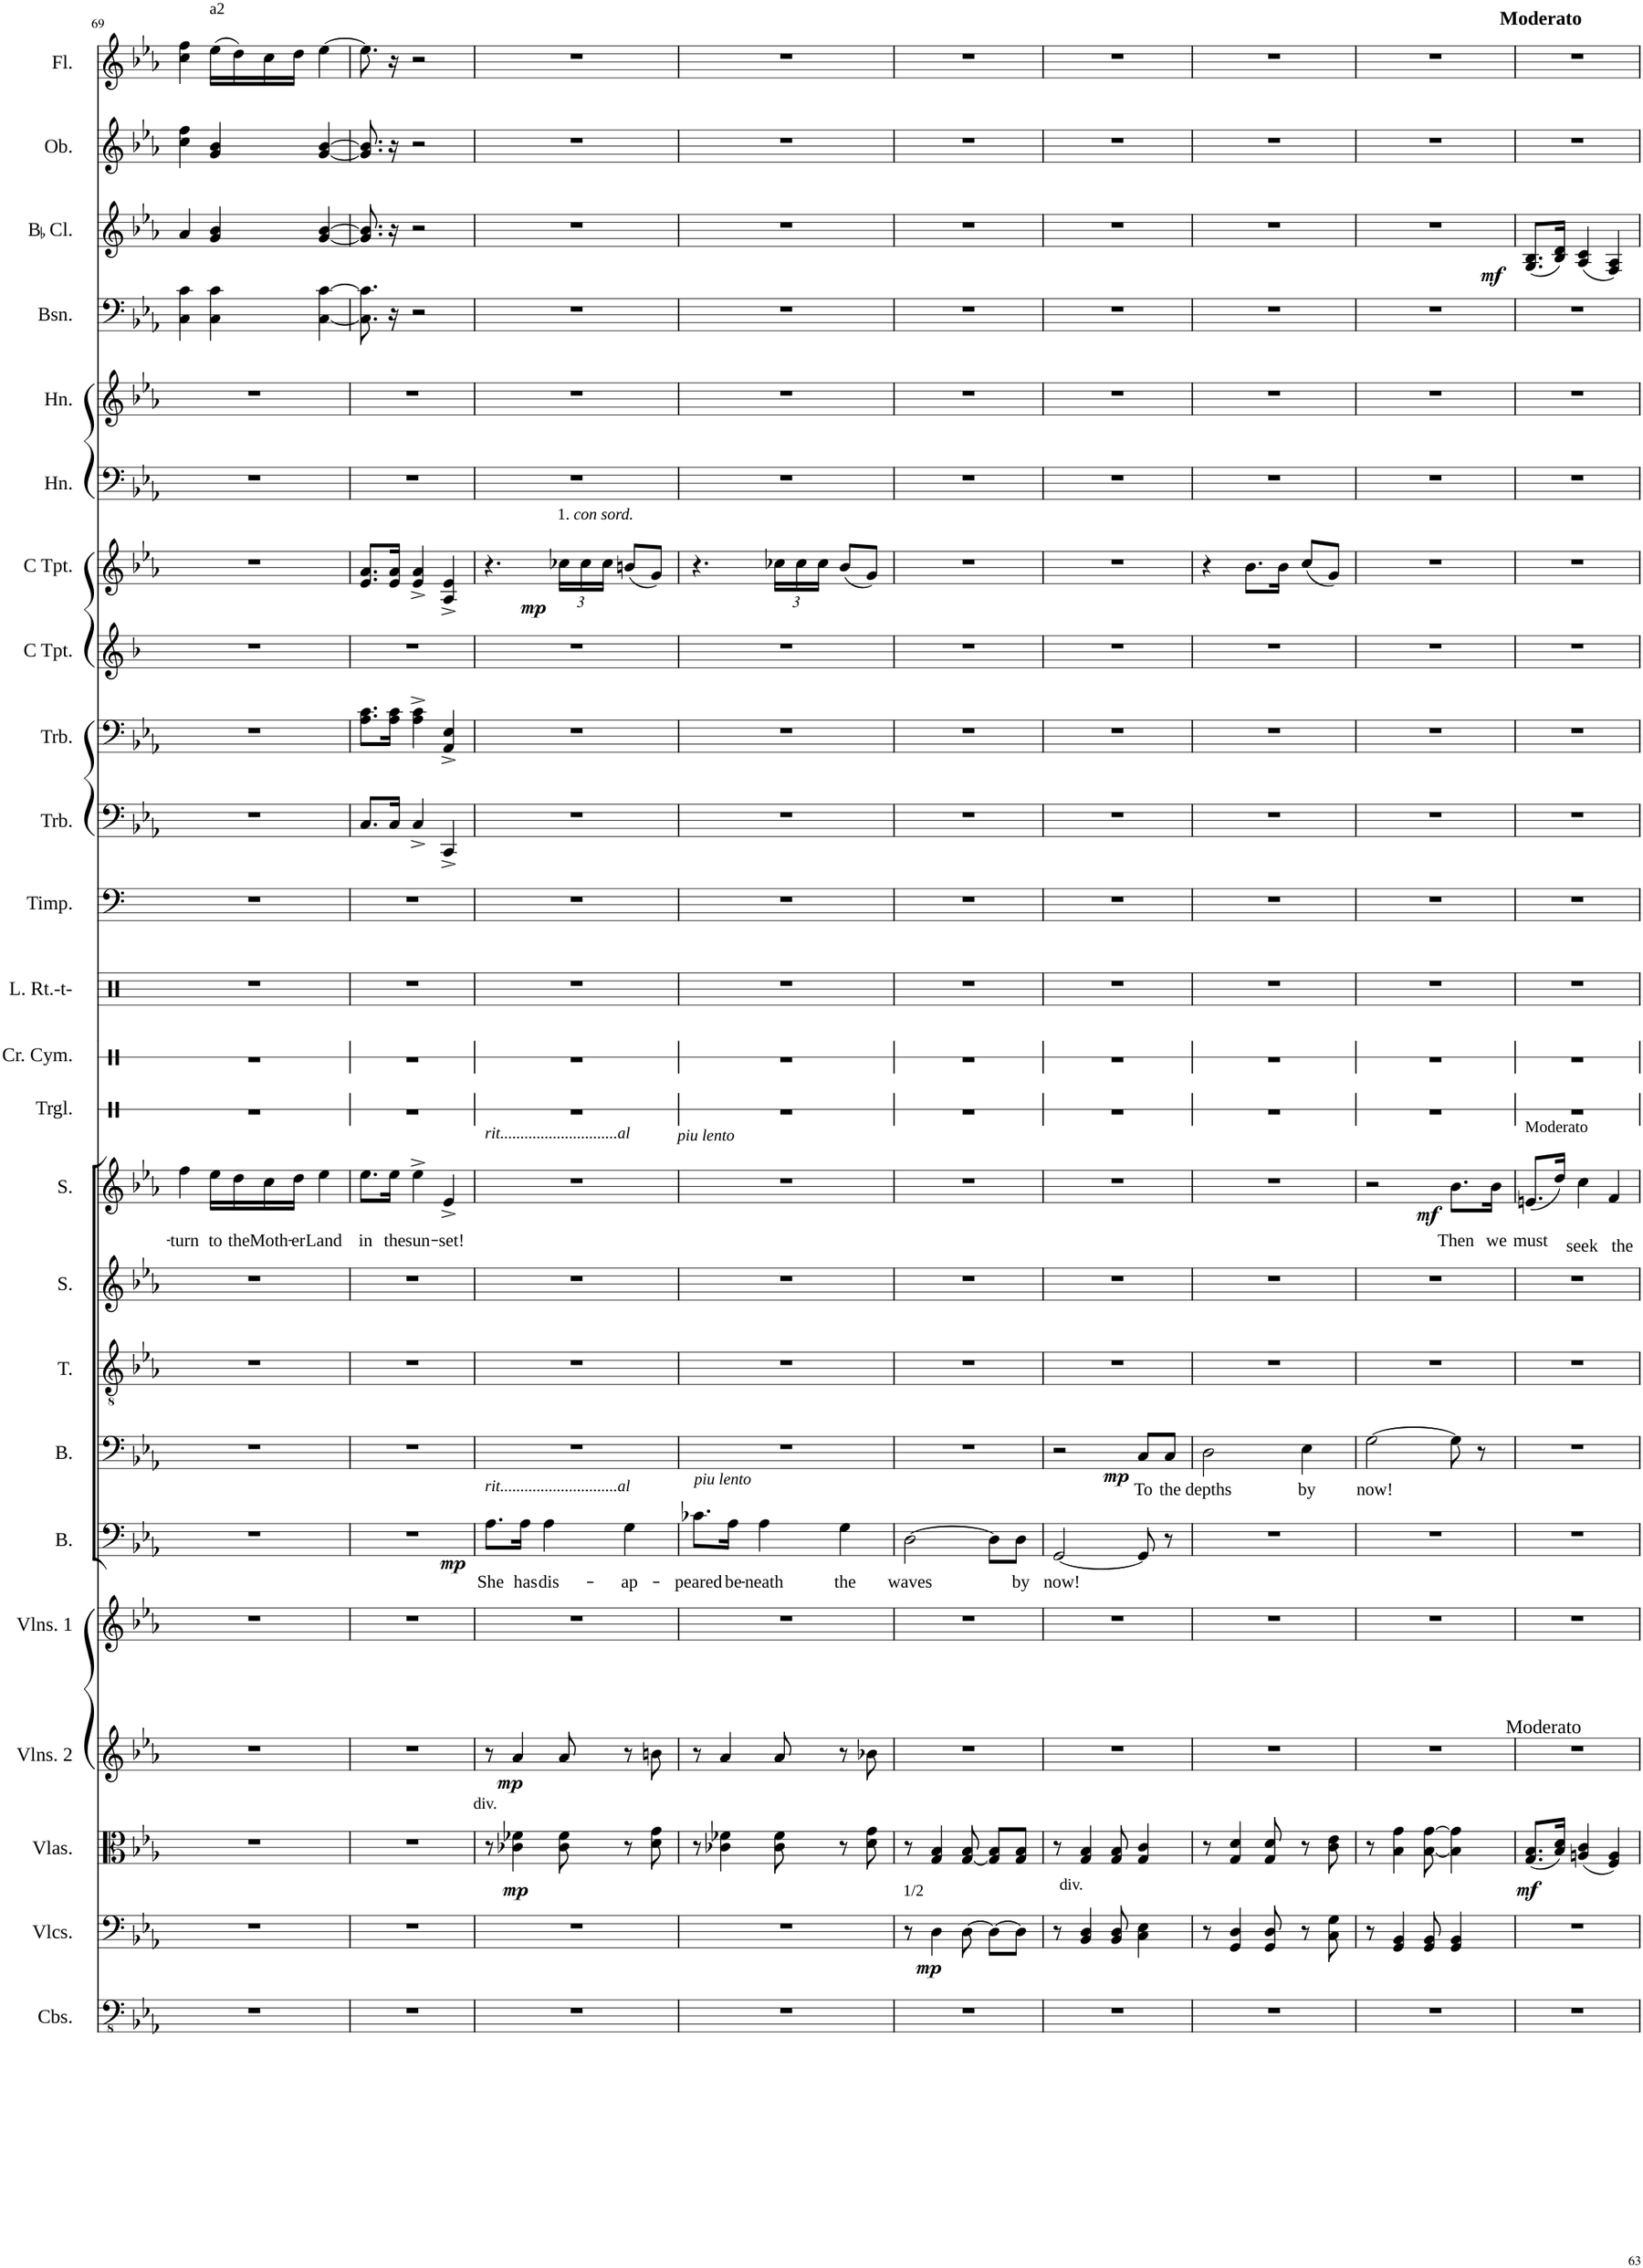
**kern	**kern	**dynam	**kern	**dynam	**kern	**dynam	**kern	**kern	**text	**dynam	**kern	**text	**dynam	**kern	**kern	**kern	**text	**dynam	**kern	**kern	**kern	**kern	**kern	**kern	**kern	**kern	**dynam	**kern	**kern	**kern	**kern	**dynam	**kern	**kern
*part24	*part23	*part23	*part22	*part22	*part21	*part21	*part20	*part19	*part19	*part19	*part18	*part18	*part18	*part17	*part16	*part15	*part15	*part15	*part14	*part13	*part12	*part11	*part10	*part9	*part8	*part7	*part7	*part6	*part5	*part4	*part3	*part3	*part2	*part1
*staff24	*staff23	*staff23	*staff22	*staff22	*staff21	*staff21	*staff20	*staff19	*staff19	*staff19	*staff18	*staff18	*staff18	*staff17	*staff16	*staff15	*staff15	*staff15	*staff14	*staff13	*staff12	*staff11	*staff10	*staff9	*staff8	*staff7	*staff7	*staff6	*staff5	*staff4	*staff3	*staff3	*staff2	*staff1
*I"Contrabasses	*I"Violoncellos	*	*I"Violas	*	*I"Violins 2	*	*I"Violins 1	*I"Bass	*	*	*I"Bass	*	*	*I"Tenor	*I"Soprano	*I"Soprano	*	*	*I"Triangle	*I"Crash Cymbal	*I"Low Roto-toms	*I"Timpani	*I"Trombone	*I"Trombone	*I"C Trumpet	*I"C Trumpet	*	*I"Horn	*I"Horn	*I"Bassoon	*I"BaccidentalFlat Clarinet	*	*I"Oboe	*I"Flute
*I'Cbs.	*I'Vlcs.	*	*I'Vlas.	*	*I'Vlns. 2	*	*I'Vlns. 1	*I'B.	*	*	*I'B.	*	*	*I'T.	*I'S.	*I'S.	*	*	*I'Trgl.	*I'Cr. Cym.	*I'L. Rt.-t-	*I'Timp.	*I'Trb.	*I'Trb.	*I'C Tpt.	*I'C Tpt.	*	*I'Hn.	*I'Hn.	*I'Bsn.	*I'BaccidentalFlat Cl.	*	*I'Ob.	*I'Fl.
!!LO:PB:g=z
*clefFv4	*clefF4	*	*clefC3	*	*clefG2	*	*clefG2	*clefF4	*	*	*clefF4	*	*	*clefGv2	*clefG2	*clefG2	*	*	*clefX	*clefX	*clefX	*clefF4	*clefF4	*clefF4	*clefG2	*clefG2	*	*clefF4	*clefG2	*clefF4	*clefG2	*	*clefG2	*clefG2
*	*	*	*	*	*	*	*	*	*	*	*	*	*	*	*	*	*	*	*	*	*	*	*	*	*	*	*	*ITrd4c7	*ITrd4c7	*	*ITrd1c2	*	*	*
*k[b-e-a-]	*k[b-e-a-]	*	*k[b-e-a-]	*	*k[b-e-a-]	*	*k[b-e-a-]	*k[b-e-a-]	*	*	*k[b-e-a-]	*	*	*k[b-e-a-]	*k[b-e-a-]	*k[b-e-a-]	*	*	*k[]	*k[]	*k[b-]	*k[]	*k[b-e-a-]	*k[b-e-a-]	*k[b-]	*k[b-e-a-]	*	*k[b-e-a-]	*k[b-e-a-]	*k[b-e-a-]	*k[b-e-a-]	*	*k[b-e-a-]	*k[b-e-a-]
*M3/4	*M3/4	*	*M3/4	*	*M3/4	*	*M3/4	*M3/4	*	*	*M3/4	*	*	*M3/4	*M3/4	*M3/4	*	*	*M3/4	*M3/4	*M3/4	*M3/4	*M3/4	*M3/4	*M3/4	*M3/4	*	*M3/4	*M3/4	*M3/4	*M3/4	*	*M3/4	*M3/4
=69	=69	=69	=69	=69	=69	=69	=69	=69	=69	=69	=69	=69	=69	=69	=69	=69	=69	=69	=69	=69	=69	=69	=69	=69	=69	=69	=69	=69	=69	=69	=69	=69	=69	=69
!	!	!	!	!	!	!	!	!	!	!	!	!	!	!	!	!	!LO:LY:b	!	!	!	!	!	!	!	!	!	!	!	!	!	!	!	!	!
2.r	2.r	.	2.r	.	2.r	.	2.r	2.r	.	.	2.r	.	.	2.r	2.r	4ff\	-turn	.	2.r	2.r	2.r	2.r	2.r	2.r	2.r	2.r	.	2.r	2.r	4C\ 4c\	4a-/	.	4cc\ 4ff\	4cc\ 4ff\
!	!	!	!	!	!	!	!	!	!	!	!	!	!	!	!	!	!	!	!	!	!	!	!	!	!	!	!	!	!	!	!	!	!	!LO:TX:a:t=a2
!	!	!	!	!	!	!	!	!	!	!	!	!	!	!	!	!	!LO:LY:b	!	!	!	!	!	!	!	!	!	!	!	!	!	!	!	!	!
.	.	.	.	.	.	.	.	.	.	.	.	.	.	.	.	16ee-\LL	to	.	.	.	.	.	.	.	.	.	.	.	.	4C\ 4c\	4g/ 4b-/	.	4g/ 4b-/	(16ee-\LL
!	!	!	!	!	!	!	!	!	!	!	!	!	!	!	!	!	!LO:LY:b	!	!	!	!	!	!	!	!	!	!	!	!	!	!	!	!	!
.	.	.	.	.	.	.	.	.	.	.	.	.	.	.	.	16dd\	the	.	.	.	.	.	.	.	.	.	.	.	.	.	.	.	.	16dd\)
!	!	!	!	!	!	!	!	!	!	!	!	!	!	!	!	!	!LO:LY:b	!	!	!	!	!	!	!	!	!	!	!	!	!	!	!	!	!
.	.	.	.	.	.	.	.	.	.	.	.	.	.	.	.	16cc\	Moth-	.	.	.	.	.	.	.	.	.	.	.	.	.	.	.	.	16cc\
!	!	!	!	!	!	!	!	!	!	!	!	!	!	!	!	!	!LO:LY:b	!	!	!	!	!	!	!	!	!	!	!	!	!	!	!	!	!
.	.	.	.	.	.	.	.	.	.	.	.	.	.	.	.	16dd\JJ	-er	.	.	.	.	.	.	.	.	.	.	.	.	.	.	.	.	16dd\JJ
!	!	!	!	!	!	!	!	!	!	!	!	!	!	!	!	!	!LO:LY:b	!	!	!	!	!	!	!	!	!	!	!	!	!	!	!	!	!
.	.	.	.	.	.	.	.	.	.	.	.	.	.	.	.	4ee-\	Land	.	.	.	.	.	.	.	.	.	.	.	.	[4C\ [4c\	[4g/ [4b-/	.	[4g/ [4b-/	[4ee-\
=70	=70	=70	=70	=70	=70	=70	=70	=70	=70	=70	=70	=70	=70	=70	=70	=70	=70	=70	=70	=70	=70	=70	=70	=70	=70	=70	=70	=70	=70	=70	=70	=70	=70	=70
!	!	!	!	!	!	!	!	!	!	!	!	!	!	!	!	!	!LO:LY:b	!	!	!	!	!	!	!	!	!	!	!	!	!	!	!	!	!
2.r	2.r	.	2.r	.	2.r	.	2.r	2.r	.	.	2.r	.	.	2.r	2.r	8.ee-\L	in	.	2.r	2.r	2.r	2.r	8.C/L	8.A-\ 8.c\L	2.r	8.e-/ 8.a-/L	.	2.r	2.r	8.C\] 8.c\]	8.g/] 8.b-/]	.	8.g/] 8.b-/]	8.ee-\]
!	!	!	!	!	!	!	!	!	!	!	!	!	!	!	!	!	!LO:LY:b	!	!	!	!	!	!	!	!	!	!	!	!	!	!	!	!	!
.	.	.	.	.	.	.	.	.	.	.	.	.	.	.	.	16ee-\Jk	the	.	.	.	.	.	16C/Jk	16A-\ 16c\Jk	.	16e-/ 16a-/Jk	.	.	.	16r	16r	.	16r	16r
!	!	!	!	!	!	!	!	!	!	!	!	!	!	!	!	!	!LO:LY:b	!	!	!	!	!	!	!	!	!	!	!	!	!	!	!	!	!
.	.	.	.	.	.	.	.	.	.	.	.	.	.	.	.	4ee-^\	sun-	.	.	.	.	.	4C^/	4A-\^ 4c\^	.	4e-/^ 4a-/^	.	.	.	2r	2r	.	2r	2r
!	!	!	!	!	!	!	!	!	!	!	!	!	!	!	!	!	!LO:LY:b	!	!	!	!	!	!	!	!	!	!	!	!	!	!	!	!	!
.	.	.	.	.	.	.	.	.	.	.	.	.	.	.	.	4e-^/	-set!	.	.	.	.	.	4CC^/	4AA-/^ 4E-/^	.	4A-/^ 4e-/^	.	.	.	.	.	.	.	.
=71	=71	=71	=71	=71	=71	=71	=71	=71	=71	=71	=71	=71	=71	=71	=71	=71	=71	=71	=71	=71	=71	=71	=71	=71	=71	=71	=71	=71	=71	=71	=71	=71	=71	=71
!	!	!	!	!	!	!	!	!	!	!	!	!	!	!	!	!LO:TX:a:i:t=rit.............................al	!	!	!	!	!	!	!	!	!	!	!	!	!	!	!	!	!	!
!	!	!	!	!	!	!	!	!LO:TX:a:i:t=rit.............................al	!	!	!	!	!	!	!	!	!	!	!	!	!	!	!	!	!	!	!	!	!	!	!	!	!	!
!	!	!	!	!	!	!	!	!	!LO:LY:b	!LO:DY:b	!	!	!	!	!	!	!	!	!	!	!	!	!	!	!	!	!	!	!	!	!	!	!	!
2.r	2.r	.	8r	.	8r	.	2.r	8.A-\L	She	mp	2.r	.	.	2.r	2.r	2.r	.	.	2.r	2.r	2.r	2.r	2.r	2.r	2.r	4.r	.	2.r	2.r	2.r	2.r	.	2.r	2.r
!	!	!	!LO:TX:a:t=div.	!	!	!	!	!	!	!	!	!	!	!	!	!	!	!	!	!	!	!	!	!	!	!	!	!	!	!	!	!	!	!
!	!	!	!	!LO:DY:b	!	!LO:DY:b	!	!	!	!	!	!	!	!	!	!	!	!	!	!	!	!	!	!	!	!	!	!	!	!	!	!	!	!
.	.	.	4c-X\ 4f-X\	mp	4a-/	mp	.	.	.	.	.	.	.	.	.	.	.	.	.	.	.	.	.	.	.	.	.	.	.	.	.	.	.	.
!	!	!	!	!	!	!	!	!	!LO:LY:b	!	!	!	!	!	!	!	!	!	!	!	!	!	!	!	!	!	!	!	!	!	!	!	!	!
.	.	.	.	.	.	.	.	16A-\Jk	has	.	.	.	.	.	.	.	.	.	.	.	.	.	.	.	.	.	.	.	.	.	.	.	.	.
!	!	!	!	!	!	!	!	!	!LO:LY:b	!	!	!	!	!	!	!	!	!	!	!	!	!	!	!	!	!	!	!	!	!	!	!	!	!
.	.	.	.	.	.	.	.	4A-\	dis-	.	.	.	.	.	.	.	.	.	.	.	.	.	.	.	.	.	.	.	.	.	.	.	.	.
*	*	*	*	*	*	*	*	*	*	*	*	*	*	*	*	*	*	*	*	*	*	*	*	*	*	*Xbrackettup	*	*	*	*	*	*	*	*
!	!	!	!	!	!	!	!	!	!	!	!	!	!	!	!	!	!	!	!	!	!	!	!	!	!	!LO:TX:a:t=1.	!	!	!	!	!	!	!	!
!	!	!	!	!	!	!	!	!	!	!	!	!	!	!	!	!	!	!	!	!	!	!	!	!	!	!LO:TX:a:i:t=con sord.	!	!	!	!	!	!	!	!
!	!	!	!	!	!	!	!	!	!	!	!	!	!	!	!	!	!	!	!	!	!	!	!	!	!	!	!LO:DY:b	!	!	!	!	!	!	!
.	.	.	8c-\ 8f-\	.	8a-/	.	.	.	.	.	.	.	.	.	.	.	.	.	.	.	.	.	.	.	.	24cc-X\LL	mp	.	.	.	.	.	.	.
.	.	.	.	.	.	.	.	.	.	.	.	.	.	.	.	.	.	.	.	.	.	.	.	.	.	24cc-\	.	.	.	.	.	.	.	.
.	.	.	.	.	.	.	.	.	.	.	.	.	.	.	.	.	.	.	.	.	.	.	.	.	.	24cc-\JJ	.	.	.	.	.	.	.	.
!	!	!	!	!	!	!	!	!	!LO:LY:b	!	!	!	!	!	!	!	!	!	!	!	!	!	!	!	!	!	!	!	!	!	!	!	!	!
.	.	.	8r	.	8r	.	.	4G\	-ap-	.	.	.	.	.	.	.	.	.	.	.	.	.	.	.	.	(8bn/L	.	.	.	.	.	.	.	.
.	.	.	8d\ 8g\	.	8bn\	.	.	.	.	.	.	.	.	.	.	.	.	.	.	.	.	.	.	.	.	8g/J)	.	.	.	.	.	.	.	.
=72	=72	=72	=72	=72	=72	=72	=72	=72	=72	=72	=72	=72	=72	=72	=72	=72	=72	=72	=72	=72	=72	=72	=72	=72	=72	=72	=72	=72	=72	=72	=72	=72	=72	=72
!	!	!	!	!	!	!	!	!	!	!	!	!	!	!	!	!LO:TX:a:i:t=piu lento	!	!	!	!	!	!	!	!	!	!	!	!	!	!	!	!	!	!
!	!	!	!	!	!	!	!	!LO:TX:a:i:t=piu lento	!	!	!	!	!	!	!	!	!	!	!	!	!	!	!	!	!	!	!	!	!	!	!	!	!	!
!	!	!	!	!	!	!	!	!	!LO:LY:b	!	!	!	!	!	!	!	!	!	!	!	!	!	!	!	!	!	!	!	!	!	!	!	!	!
2.r	2.r	.	8r	.	8r	.	2.r	8.c-X\L	-peared	.	2.r	.	.	2.r	2.r	2.r	.	.	2.r	2.r	2.r	2.r	2.r	2.r	2.r	4.r	.	2.r	2.r	2.r	2.r	.	2.r	2.r
.	.	.	4c-X\ 4f-X\	.	4a-/	.	.	.	.	.	.	.	.	.	.	.	.	.	.	.	.	.	.	.	.	.	.	.	.	.	.	.	.	.
!	!	!	!	!	!	!	!	!	!LO:LY:b	!	!	!	!	!	!	!	!	!	!	!	!	!	!	!	!	!	!	!	!	!	!	!	!	!
.	.	.	.	.	.	.	.	16A-\Jk	be-	.	.	.	.	.	.	.	.	.	.	.	.	.	.	.	.	.	.	.	.	.	.	.	.	.
!	!	!	!	!	!	!	!	!	!LO:LY:b	!	!	!	!	!	!	!	!	!	!	!	!	!	!	!	!	!	!	!	!	!	!	!	!	!
.	.	.	.	.	.	.	.	4A-\	-neath	.	.	.	.	.	.	.	.	.	.	.	.	.	.	.	.	.	.	.	.	.	.	.	.	.
.	.	.	8c-\ 8f-\	.	8a-/	.	.	.	.	.	.	.	.	.	.	.	.	.	.	.	.	.	.	.	.	24cc-X\LL	.	.	.	.	.	.	.	.
.	.	.	.	.	.	.	.	.	.	.	.	.	.	.	.	.	.	.	.	.	.	.	.	.	.	24cc-\	.	.	.	.	.	.	.	.
.	.	.	.	.	.	.	.	.	.	.	.	.	.	.	.	.	.	.	.	.	.	.	.	.	.	24cc-\JJ	.	.	.	.	.	.	.	.
!	!	!	!	!	!	!	!	!	!LO:LY:b	!	!	!	!	!	!	!	!	!	!	!	!	!	!	!	!	!	!	!	!	!	!	!	!	!
.	.	.	8r	.	8r	.	.	4G\	the	.	.	.	.	.	.	.	.	.	.	.	.	.	.	.	.	(8b-/L	.	.	.	.	.	.	.	.
.	.	.	8d\ 8g\	.	8b-X\	.	.	.	.	.	.	.	.	.	.	.	.	.	.	.	.	.	.	.	.	8g/J)	.	.	.	.	.	.	.	.
=73	=73	=73	=73	=73	=73	=73	=73	=73	=73	=73	=73	=73	=73	=73	=73	=73	=73	=73	=73	=73	=73	=73	=73	=73	=73	=73	=73	=73	=73	=73	=73	=73	=73	=73
!	!LO:TX:a:t=1/2	!	!	!	!	!	!	!	!	!	!	!	!	!	!	!	!	!	!	!	!	!	!	!	!	!	!	!	!	!	!	!	!	!
!	!	!	!	!	!	!	!	!	!LO:LY:b	!	!	!	!	!	!	!	!	!	!	!	!	!	!	!	!	!	!	!	!	!	!	!	!	!
2.r	8r	.	8r	.	2.r	.	2.r	[2D\	waves	.	2.r	.	.	2.r	2.r	2.r	.	.	2.r	2.r	2.r	2.r	2.r	2.r	2.r	2.r	.	2.r	2.r	2.r	2.r	.	2.r	2.r
!	!	!LO:DY:b	!	!	!	!	!	!	!	!	!	!	!	!	!	!	!	!	!	!	!	!	!	!	!	!	!	!	!	!	!	!	!	!
.	4D\	mp	4G/ 4B-/	.	.	.	.	.	.	.	.	.	.	.	.	.	.	.	.	.	.	.	.	.	.	.	.	.	.	.	.	.	.	.
.	[8D\	.	[8G/ 8B-/	.	.	.	.	.	.	.	.	.	.	.	.	.	.	.	.	.	.	.	.	.	.	.	.	.	.	.	.	.	.	.
.	8D\L_	.	8G/] 8B-/L	.	.	.	.	8D\L]	.	.	.	.	.	.	.	.	.	.	.	.	.	.	.	.	.	.	.	.	.	.	.	.	.	.
!	!	!	!	!	!	!	!	!	!LO:LY:b	!	!	!	!	!	!	!	!	!	!	!	!	!	!	!	!	!	!	!	!	!	!	!	!	!
.	8D\J]	.	8G/ 8B-/J	.	.	.	.	8D\J	by	.	.	.	.	.	.	.	.	.	.	.	.	.	.	.	.	.	.	.	.	.	.	.	.	.
=74	=74	=74	=74	=74	=74	=74	=74	=74	=74	=74	=74	=74	=74	=74	=74	=74	=74	=74	=74	=74	=74	=74	=74	=74	=74	=74	=74	=74	=74	=74	=74	=74	=74	=74
!	!	!	!	!	!	!	!	!	!LO:LY:b	!	!	!	!	!	!	!	!	!	!	!	!	!	!	!	!	!	!	!	!	!	!	!	!	!
2.r	8r	.	8r	.	2.r	.	2.r	[2GG/	now!	.	2r	.	.	2.r	2.r	2.r	.	.	2.r	2.r	2.r	2.r	2.r	2.r	2.r	2.r	.	2.r	2.r	2.r	2.r	.	2.r	2.r
!	!LO:TX:a:t=div.	!	!	!	!	!	!	!	!	!	!	!	!	!	!	!	!	!	!	!	!	!	!	!	!	!	!	!	!	!	!	!	!	!
.	4BB-/ 4D/	.	4G/ 4B-/	.	.	.	.	.	.	.	.	.	.	.	.	.	.	.	.	.	.	.	.	.	.	.	.	.	.	.	.	.	.	.
.	8BB-/ 8D/	.	8G/ 8B-/	.	.	.	.	.	.	.	.	.	.	.	.	.	.	.	.	.	.	.	.	.	.	.	.	.	.	.	.	.	.	.
!	!	!	!	!	!	!	!	!	!	!	!	!LO:LY:b	!LO:DY:b	!	!	!	!	!	!	!	!	!	!	!	!	!	!	!	!	!	!	!	!	!
.	4C\ 4E-\	.	4G/ 4c/	.	.	.	.	8GG/]	.	.	8C/L	To	mp	.	.	.	.	.	.	.	.	.	.	.	.	.	.	.	.	.	.	.	.	.
!	!	!	!	!	!	!	!	!	!	!	!	!LO:LY:b	!	!	!	!	!	!	!	!	!	!	!	!	!	!	!	!	!	!	!	!	!	!
.	.	.	.	.	.	.	.	8r	.	.	8C/J	the	.	.	.	.	.	.	.	.	.	.	.	.	.	.	.	.	.	.	.	.	.	.
=75	=75	=75	=75	=75	=75	=75	=75	=75	=75	=75	=75	=75	=75	=75	=75	=75	=75	=75	=75	=75	=75	=75	=75	=75	=75	=75	=75	=75	=75	=75	=75	=75	=75	=75
!	!	!	!	!	!	!	!	!	!	!	!	!LO:LY:b	!	!	!	!	!	!	!	!	!	!	!	!	!	!	!	!	!	!	!	!	!	!
2.r	8r	.	8r	.	2.r	.	2.r	2.r	.	.	2D\	depths	.	2.r	2.r	2.r	.	.	2.r	2.r	2.r	2.r	2.r	2.r	2.r	4r	.	2.r	2.r	2.r	2.r	.	2.r	2.r
.	4GG/ 4D/	.	4G/ 4d/	.	.	.	.	.	.	.	.	.	.	.	.	.	.	.	.	.	.	.	.	.	.	.	.	.	.	.	.	.	.	.
.	.	.	.	.	.	.	.	.	.	.	.	.	.	.	.	.	.	.	.	.	.	.	.	.	.	8.b-\L	.	.	.	.	.	.	.	.
.	8GG/ 8D/	.	8G/ 8d/	.	.	.	.	.	.	.	.	.	.	.	.	.	.	.	.	.	.	.	.	.	.	.	.	.	.	.	.	.	.	.
.	.	.	.	.	.	.	.	.	.	.	.	.	.	.	.	.	.	.	.	.	.	.	.	.	.	16b-\Jk	.	.	.	.	.	.	.	.
!	!	!	!	!	!	!	!	!	!	!	!	!LO:LY:b	!	!	!	!	!	!	!	!	!	!	!	!	!	!	!	!	!	!	!	!	!	!
.	8r	.	8r	.	.	.	.	.	.	.	4E-\	by	.	.	.	.	.	.	.	.	.	.	.	.	.	(8cc/L	.	.	.	.	.	.	.	.
.	8C\ 8G\	.	8c\ 8e-\	.	.	.	.	.	.	.	.	.	.	.	.	.	.	.	.	.	.	.	.	.	.	8g/J)	.	.	.	.	.	.	.	.
=76	=76	=76	=76	=76	=76	=76	=76	=76	=76	=76	=76	=76	=76	=76	=76	=76	=76	=76	=76	=76	=76	=76	=76	=76	=76	=76	=76	=76	=76	=76	=76	=76	=76	=76
!	!	!	!	!	!	!	!	!	!	!	!	!LO:LY:b	!	!	!	!	!	!	!	!	!	!	!	!	!	!	!	!	!	!	!	!	!	!
2.r	8r	.	8r	.	2.r	.	2.r	2.r	.	.	[2G\	now!	.	2.r	2.r	2r	.	.	2.r	2.r	2.r	2.r	2.r	2.r	2.r	2.r	.	2.r	2.r	2.r	2.r	.	2.r	2.r
.	4GG/ 4BB-/	.	4B-\ 4g\	.	.	.	.	.	.	.	.	.	.	.	.	.	.	.	.	.	.	.	.	.	.	.	.	.	.	.	.	.	.	.
.	8GG/ 8BB-/	.	[8B-\ [8g\	.	.	.	.	.	.	.	.	.	.	.	.	.	.	.	.	.	.	.	.	.	.	.	.	.	.	.	.	.	.	.
!	!	!	!	!	!	!	!	!	!	!	!	!	!	!	!	!	!LO:LY:b	!LO:DY:b	!	!	!	!	!	!	!	!	!	!	!	!	!	!	!	!
.	4GG/ 4BB-/	.	4B-\] 4g\]	.	.	.	.	.	.	.	8G\]	.	.	.	.	8.b-\L	Then	mf	.	.	.	.	.	.	.	.	.	.	.	.	.	.	.	.
.	.	.	.	.	.	.	.	.	.	.	8r	.	.	.	.	.	.	.	.	.	.	.	.	.	.	.	.	.	.	.	.	.	.	.
!	!	!	!	!	!	!	!	!	!	!	!	!	!	!	!	!	!LO:LY:b	!	!	!	!	!	!	!	!	!	!	!	!	!	!	!	!	!
.	.	.	.	.	.	.	.	.	.	.	.	.	.	.	.	16b-\Jk	we	.	.	.	.	.	.	.	.	.	.	.	.	.	.	.	.	.
=77	=77	=77	=77	=77	=77	=77	=77	=77	=77	=77	=77	=77	=77	=77	=77	=77	=77	=77	=77	=77	=77	=77	=77	=77	=77	=77	=77	=77	=77	=77	=77	=77	=77	=77
!	!	!	!	!	!	!	!	!	!	!	!	!	!	!	!	!	!	!	!	!	!	!	!	!	!	!	!	!	!	!	!	!	!	!LO:TX:a:B:t=Moderato
!	!	!	!	!	!	!	!	!	!	!	!	!	!	!	!	!LO:TX:a:t=Moderato	!	!	!	!	!	!	!	!	!	!	!	!	!	!	!	!	!	!
!	!	!	!	!	!	!	!LO:TX:b:t=Moderato	!	!	!	!	!	!	!	!	!	!	!	!	!	!	!	!	!	!	!	!	!	!	!	!	!	!	!
!	!	!	!	!LO:DY:b	!	!	!	!	!	!	!	!	!	!	!	!	!LO:LY:b	!	!	!	!	!	!	!	!	!	!	!	!	!	!	!LO:DY:b	!	!
2.r	2.r	.	(8.G/ 8.B-/L	mf	2.r	.	2.r	2.r	.	.	2.r	.	.	2.r	2.r	(8.en/L	must	.	2.r	2.r	2.r	2.r	2.r	2.r	2.r	2.r	.	2.r	2.r	2.r	(8.G/ 8.B-/L	mf	2.r	2.r
!	!	!	!	!	!	!	!	!	!	!	!	!	!	!	!	!	!LO:LY:b	!	!	!	!	!	!	!	!	!	!	!	!	!	!	!	!	!
.	.	.	16B-/ 16d/Jk)	.	.	.	.	.	.	.	.	.	.	.	.	16dd/Jk)	seek	.	.	.	.	.	.	.	.	.	.	.	.	.	16B-/ 16d/Jk)	.	.	.
.	.	.	(4An/ 4c/	.	.	.	.	.	.	.	.	.	.	.	.	4cc\	.	.	.	.	.	.	.	.	.	.	.	.	.	.	(4A-/ 4c/	.	.	.
!	!	!	!	!	!	!	!	!	!	!	!	!	!	!	!	!	!LO:LY:b	!	!	!	!	!	!	!	!	!	!	!	!	!	!	!	!	!
.	.	.	4F/ 4A/)	.	.	.	.	.	.	.	.	.	.	.	.	4f/	the	.	.	.	.	.	.	.	.	.	.	.	.	.	4F/ 4A-/)	.	.	.
=	=	=	=	=	=	=	=	=	=	=	=	=	=	=	=	=	=	=	=	=	=	=	=	=	=	=	=	=	=	=	=	=	=	=
*-	*-	*-	*-	*-	*-	*-	*-	*-	*-	*-	*-	*-	*-	*-	*-	*-	*-	*-	*-	*-	*-	*-	*-	*-	*-	*-	*-	*-	*-	*-	*-	*-	*-	*-
